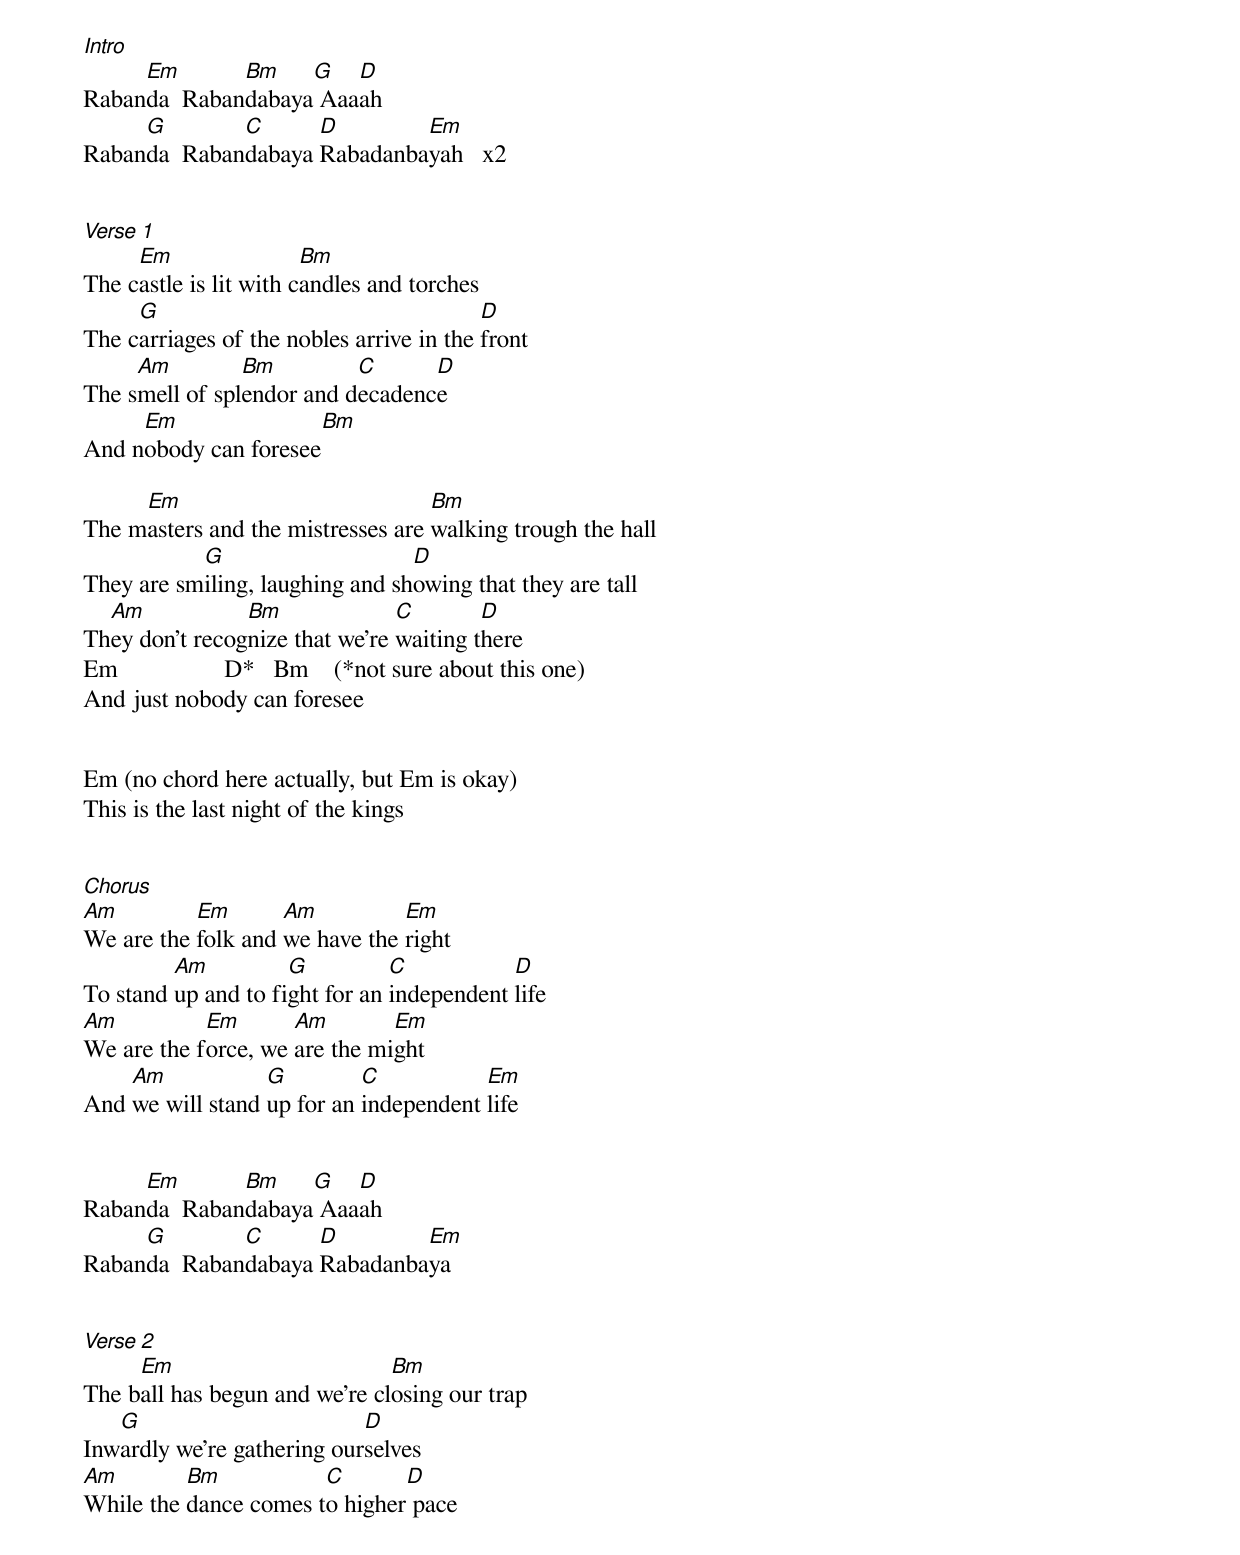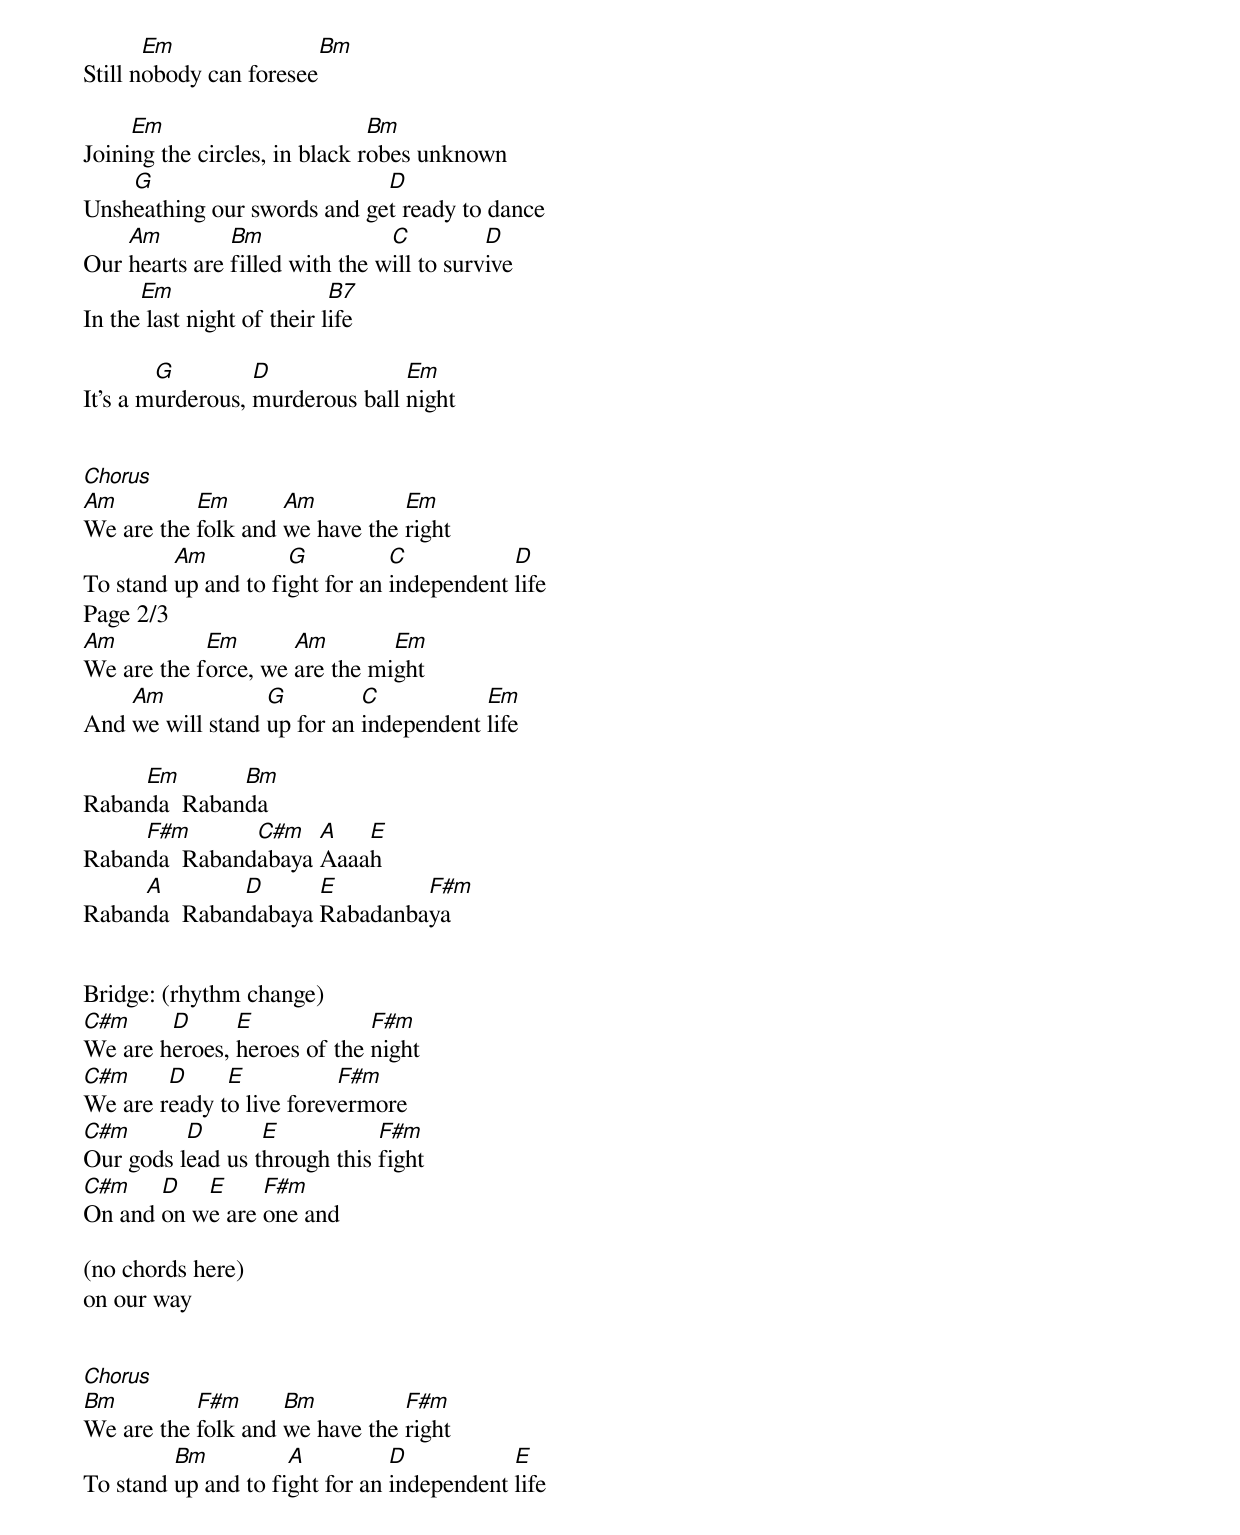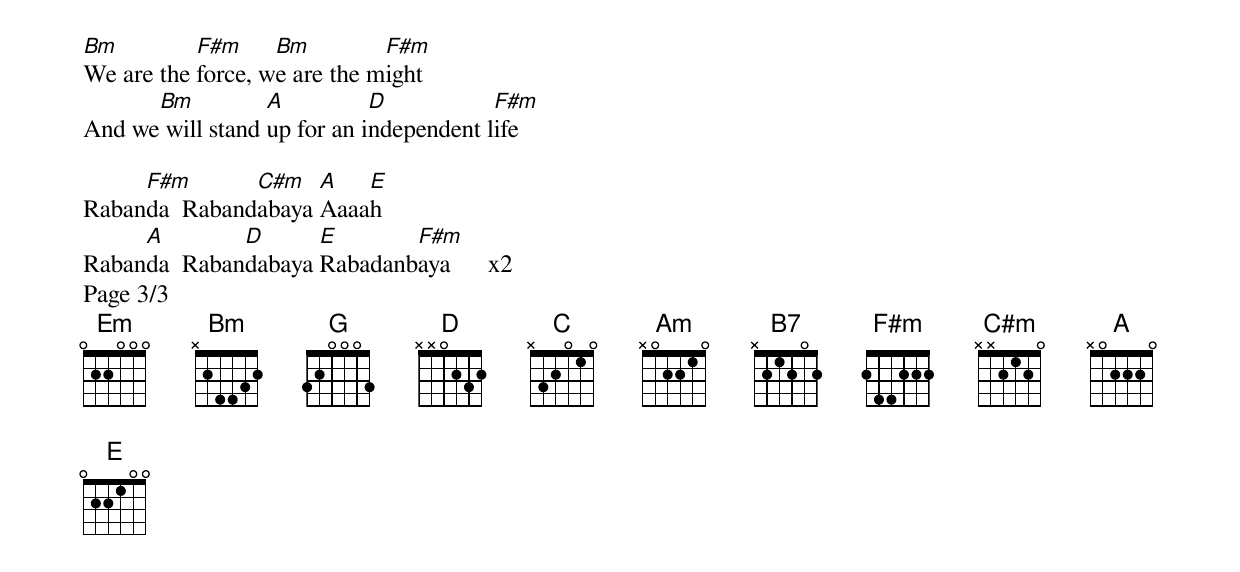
[Intro]
Raban[Em]da  Raban[Bm]dabaya[G] Aaa[D]ah
Raban[G]da  Raban[C]dabaya [D]Rabadanba[Em]yah   x2


[Verse 1]
The c[Em]astle is lit with c[Bm]andles and torches
The c[G]arriages of the nobles arrive in the [D]front
The s[Am]mell of spl[Bm]endor and d[C]ecadenc[D]e
And n[Em]obody can foresee[Bm]

The m[Em]asters and the mistresses are [Bm]walking trough the hall
They are sm[G]iling, laughing and sh[D]owing that they are tall
Th[Am]ey don't recog[Bm]nize that we're [C]waiting t[D]here
Em                 D*   Bm    (*not sure about this one)
And just nobody can foresee


Em (no chord here actually, but Em is okay)
This is the last night of the kings


[Chorus]
[Am]We are the [Em]folk and [Am]we have the [Em]right
To stand [Am]up and to fi[G]ght for an [C]independent [D]life
[Am]We are the f[Em]orce, we [Am]are the mi[Em]ght
And [Am]we will stand [G]up for an [C]independent [Em]life


Raban[Em]da  Raban[Bm]dabaya[G] Aaa[D]ah
Raban[G]da  Raban[C]dabaya [D]Rabadanba[Em]ya


[Verse 2]
The b[Em]all has begun and we're cl[Bm]osing our trap
Inw[G]ardly we're gathering our[D]selves
[Am]While the [Bm]dance comes t[C]o higher[D] pace
Still n[Em]obody can foresee[Bm]

Joini[Em]ng the circles, in black r[Bm]obes unknown
Unsh[G]eathing our swords and ge[D]t ready to dance
Our [Am]hearts are [Bm]filled with the w[C]ill to surv[D]ive
In the[Em] last night of their l[B7]ife

It's a m[G]urderous, [D]murderous ball [Em]night


[Chorus]
[Am]We are the [Em]folk and [Am]we have the [Em]right
To stand [Am]up and to fi[G]ght for an [C]independent [D]life
Page 2/3
[Am]We are the f[Em]orce, we [Am]are the mi[Em]ght
And [Am]we will stand [G]up for an [C]independent [Em]life

Raban[Em]da  Raban[Bm]da
Raban[F#m]da  Raband[C#m]abaya [A]Aaaa[E]h
Raban[A]da  Raban[D]dabaya [E]Rabadanba[F#m]ya


Bridge: (rhythm change)
[C#m]We are h[D]eroes, [E]heroes of the [F#m]night
[C#m]We are r[D]eady t[E]o live forev[F#m]ermore
[C#m]Our gods l[D]ead us t[E]hrough this [F#m]fight
[C#m]On and [D]on w[E]e are [F#m]one and

(no chords here)
on our way


[Chorus]
[Bm]We are the [F#m]folk and [Bm]we have the [F#m]right
To stand [Bm]up and to fi[A]ght for an [D]independent [E]life
[Bm]We are the [F#m]force, w[Bm]e are the m[F#m]ight
And we[Bm] will stand [A]up for an i[D]ndependent l[F#m]ife

Raban[F#m]da  Raband[C#m]abaya [A]Aaaa[E]h
Raban[A]da  Raban[D]dabaya [E]Rabadanb[F#m]aya      x2
Page 3/3
